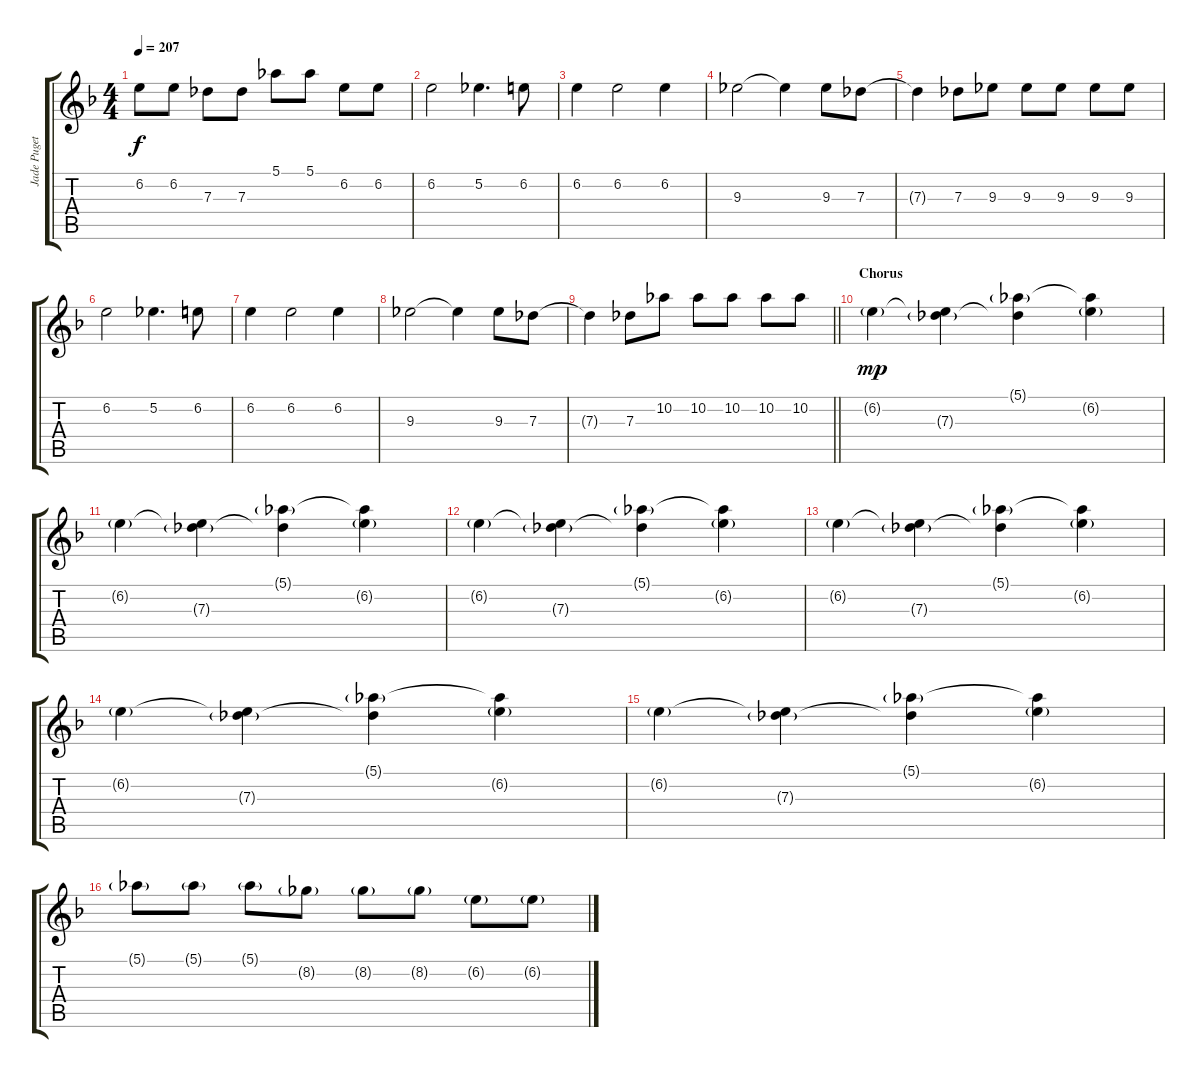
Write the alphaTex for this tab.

\track ("Jade Puget (O-Dub)" "Jade Puget") {instrument overdrivenguitar}
\staff {score tabs}
\tuning (Eb4 Bb3 Gb3 Db3 Ab2 Db2) {hide}
\ts (4 4)
\tempo 207
\clef g2
\ks f
6.2.8{dy f} 6.2.8 7.3.8 7.3.8 5.1.8 5.1.8 6.2.8 6.2.8 |
6.2.2 5.2.4{d} 6.2.8 |
6.2.4 6.2.2 6.2.4 |
9.3.2 9.3{t}.4 9.3.8 7.3.8 |
7.3{t}.4 7.3.8 9.3.8 9.3.8 9.3.8 9.3.8 9.3.8 |
6.2.2 5.2.4{d} 6.2.8 |
6.2.4 6.2.2 6.2.4 |
9.3.2 9.3{t}.4 9.3.8 7.3.8 |
\barLineRight lightlight
7.3{t}.4 7.3.8 10.2.8 10.2.8 10.2.8 10.2.8 10.2.8 |
\section ("" "Chorus")
6.2{g}.4{dy mp} (6.2{t} 7.3{g}).4 (5.1{g} 7.3{t}).4 (5.1{t} 6.2{g}).4 |
6.2{g}.4 (6.2{t} 7.3{g}).4 (5.1{g} 7.3{t}).4 (5.1{t} 6.2{g}).4 |
6.2{g}.4 (6.2{t} 7.3{g}).4 (5.1{g} 7.3{t}).4 (5.1{t} 6.2{g}).4 |
6.2{g}.4 (6.2{t} 7.3{g}).4 (5.1{g} 7.3{t}).4 (5.1{t} 6.2{g}).4 |
6.2{g}.4 (6.2{t} 7.3{g}).4 (5.1{g} 7.3{t}).4 (5.1{t} 6.2{g}).4 |
6.2{g}.4 (6.2{t} 7.3{g}).4 (5.1{g} 7.3{t}).4 (5.1{t} 6.2{g}).4 |
5.1{g}.8 5.1{g}.8 5.1{g}.8 8.2{g}.8 8.2{g}.8 8.2{g}.8 6.2{g}.8 6.2{g}.8
